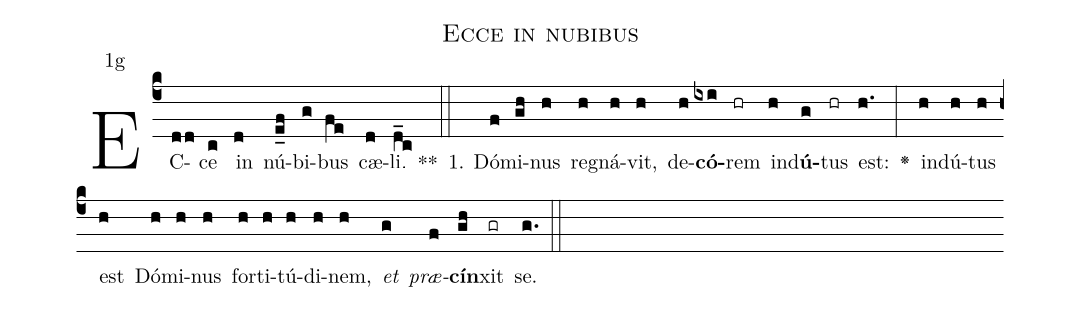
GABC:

name:Ecce in nubibus;
office-part:Antiphona;
mode:1;
annotation:1g;
%%
(c4) EC(dd)ce(c) in(d) nú(e_f)bi(g)bus(fe) c<sp>ae</sp>(d)li.(d_c)  **(::)
1. Dó(f)mi(gh)nus(h) re(h)gná(h)vit,(h) de(h)<b>có</b>(ixi)rem(hr) ind(h)<b>ú</b>(g)tus(hr) est:(h.) <v>\greheightstar</v>(:) ind(h)ú(h)tus(h) est(h) Dó(h)mi(h)nus(h) for(h)ti(h)tú(h)di(h)nem,(h) <i>et</i>(g) <i>præ</i>(f)<b>cín</b>(gh)xit(gr) se.(g.) (::)
